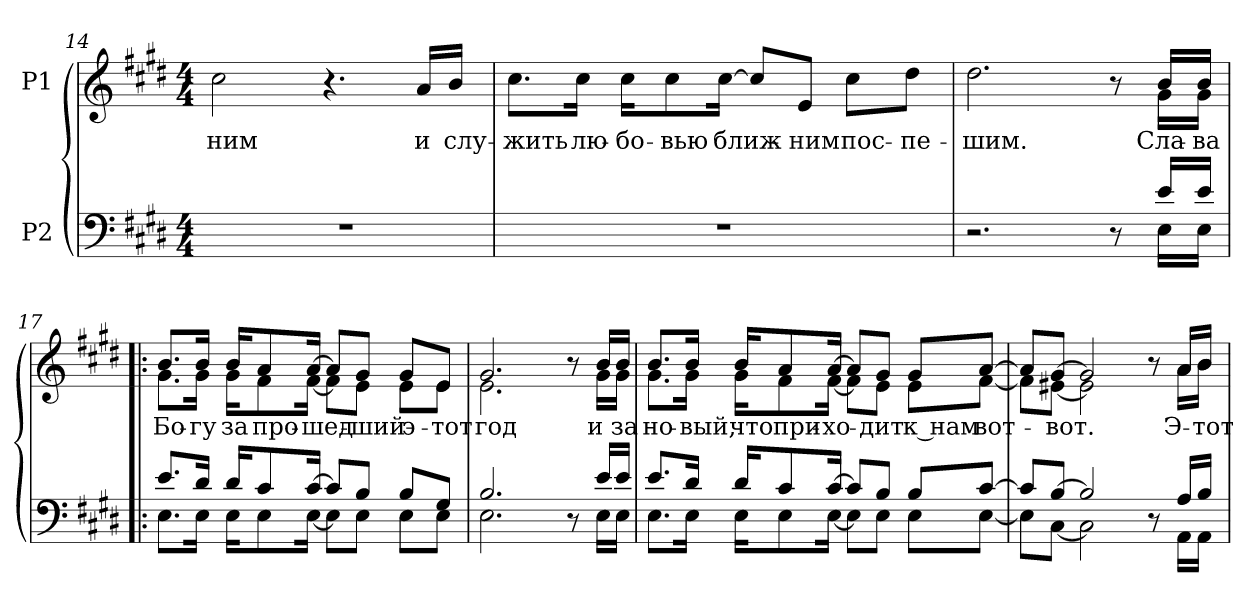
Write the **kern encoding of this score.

**kern	**kern	**text
*part2	*part1	*part1
*staff2	*staff1	*staff1
*I"P2	*I"P1	*
*clefF4	*clefG2	*
*k[f#c#g#d#]	*k[f#c#g#d#]	*
*E:	*E:	*
*M4/4	*M4/4	*
=14	=14	=14
!	!	!LO:LY:b:color=#000000
1r	2cc#i\	-ним
.	4.r	.
!	!	!LO:LY:b:color=#000000
.	16ai/LL	и
!	!	!LO:LY:b:color=#000000
.	16bi/JJ	слу-
=15	=15	=15
!	!	!LO:LY:b:color=#000000
1r	8.cc#i\L	-жить
!	!	!LO:LY:b:color=#000000
.	16cc#i\Jk	лю-
!	!	!LO:LY:b:color=#000000
.	16cc#i\KL	-бо-
!	!	!LO:LY:b:color=#000000
.	8cc#i\	-вью
!	!	!LO:LY:b:color=#000000
.	[>16cc#i\Jk	ближ-
.	8cc#i/L]	.
!	!	!LO:LY:b:color=#000000
.	8ei/J	-ним
!	!	!LO:LY:b:color=#000000
.	8cc#i\L	пос-
!	!	!LO:LY:b:color=#000000
.	8dd#i\J	-пе-
!!LO:LB:g=z
=16	=16	=16
*^	*	*
!	!	!	!LO:LY:b:color=#000000
*	*	*^	*
2.r	2..ryy	2.dd#i\	2..ryy	-шим.
8r	.	8r	.	.
!	!	!	!	!LO:LY:b:color=#000000
16ei/LL	16Ei\LL	16bi/LL	16g#i\LL	Сла-
!	!	!	!	!LO:LY:b:color=#000000
16ei/JJ	16Ei\JJ	16bi/JJ	16g#i\JJ	-ва
=17!|:	=17!|:	=17!|:	=17!|:	=17!|:
!	!	!	!	!LO:LY:b:color=#000000
8.ei/L	8.Ei\L	8.bi/L	8.g#i\L	Бо-
!	!	!	!	!LO:LY:b:color=#000000
16d#i/Jk	16Ei\Jk	16bi/Jk	16g#i\Jk	-гу
!	!	!	!	!LO:LY:b:color=#000000
16d#i/KL	16Ei\KL	16bi/KL	16g#i\KL	за
!	!	!	!	!LO:LY:b:color=#000000
8c#i/	8Ei\	8ai/	8f#i\	про-
!	!	!	!	!LO:LY:b:color=#000000
[>16c#i/Jk	[<16Ei\Jk	[>16ai/Jk	[<16f#i\Jk	-шед-
8c#i/L]	8Ei\L]	8ai/L]	8f#i\L]	.
!	!	!	!	!LO:LY:b:color=#000000
8Bi/J	8Ei\J	8g#i/J	8ei\J	-ший
!	!	!	!	!LO:LY:b:color=#000000
8Bi/L	8Ei\L	8g#i/L	8ei\L	э-
!	!	!	!	!LO:LY:b:color=#000000
8G#i/J	8Ei\J	8ei/J	8ei\J	-тот
=18	=18	=18	=18	=18
!	!	!	!	!LO:LY:b:color=#000000
2.Bi/	2.Ei\	2.g#i/	2.ei\	год
8r	8ryy	8r	8ryy	.
!	!	!	!	!LO:LY:b:color=#000000
16ei/LL	16Ei\LL	16bi/LL	16g#i\LL	и
!	!	!	!	!LO:LY:b:color=#000000
16ei/JJ	16Ei\JJ	16bi/JJ	16g#i\JJ	за
!!LO:PB:g=z	!!
=19	=19	=19	=19	=19
!	!	!	!	!LO:LY:b:color=#000000
8.ei/L	8.Ei\L	8.bi/L	8.g#i\L	но-
!	!	!	!	!LO:LY:b:color=#000000
16d#i/Jk	16Ei\Jk	16bi/Jk	16g#i\Jk	-вый,
!	!	!	!	!LO:LY:b:color=#000000
16d#i/KL	16Ei\KL	16bi/KL	16g#i\KL	что
!	!	!	!	!LO:LY:b:color=#000000
8c#i/	8Ei\	8ai/	8f#i\	при-
!	!	!	!	!LO:LY:b:color=#000000
[>16c#i/Jk	[<16Ei\Jk	[>16ai/Jk	[<16f#i\Jk	-хо-
8c#i/L]	8Ei\L]	8ai/L]	8f#i\L]	.
!	!	!	!	!LO:LY:b:color=#000000
8Bi/J	8Ei\J	8g#i/J	8ei\J	-дит
!	!	!	!	!LO:LY:b:color=#000000
8Bi/L	8Ei\L	8g#i/L	8ei\L	к нам
!	!	!	!	!LO:LY:b:color=#000000
[>8c#i/J	[<8Ei\J	[>8ai/J	[<8f#i\J	вот-
=20	=20	=20	=20	=20
8c#i/L]	8Ei\L]	8ai/L]	8f#i\L]	.
!	!	!	!	!LO:LY:b:color=#000000
[>8Bi/J	[<8C#i\J	[>8g#i/J	[<8e#Xi\J	-вот.
2Bi/]	2C#i\]	2g#i/]	2e#i\]	.
8r	8ryy	8r	8ryy	.
!	!	!	!	!LO:LY:b:color=#000000
16Ai/LL	16AAi\LL	16ai/LL	16ai\LL	Э-
!	!	!	!	!LO:LY:b:color=#000000
16Bi/JJ	16AAi\JJ	16bi/JJ	16bi\JJ	-тот
*v	*v	*	*	*
*	*v	*v	*
=	=	=
*-	*-	*-
